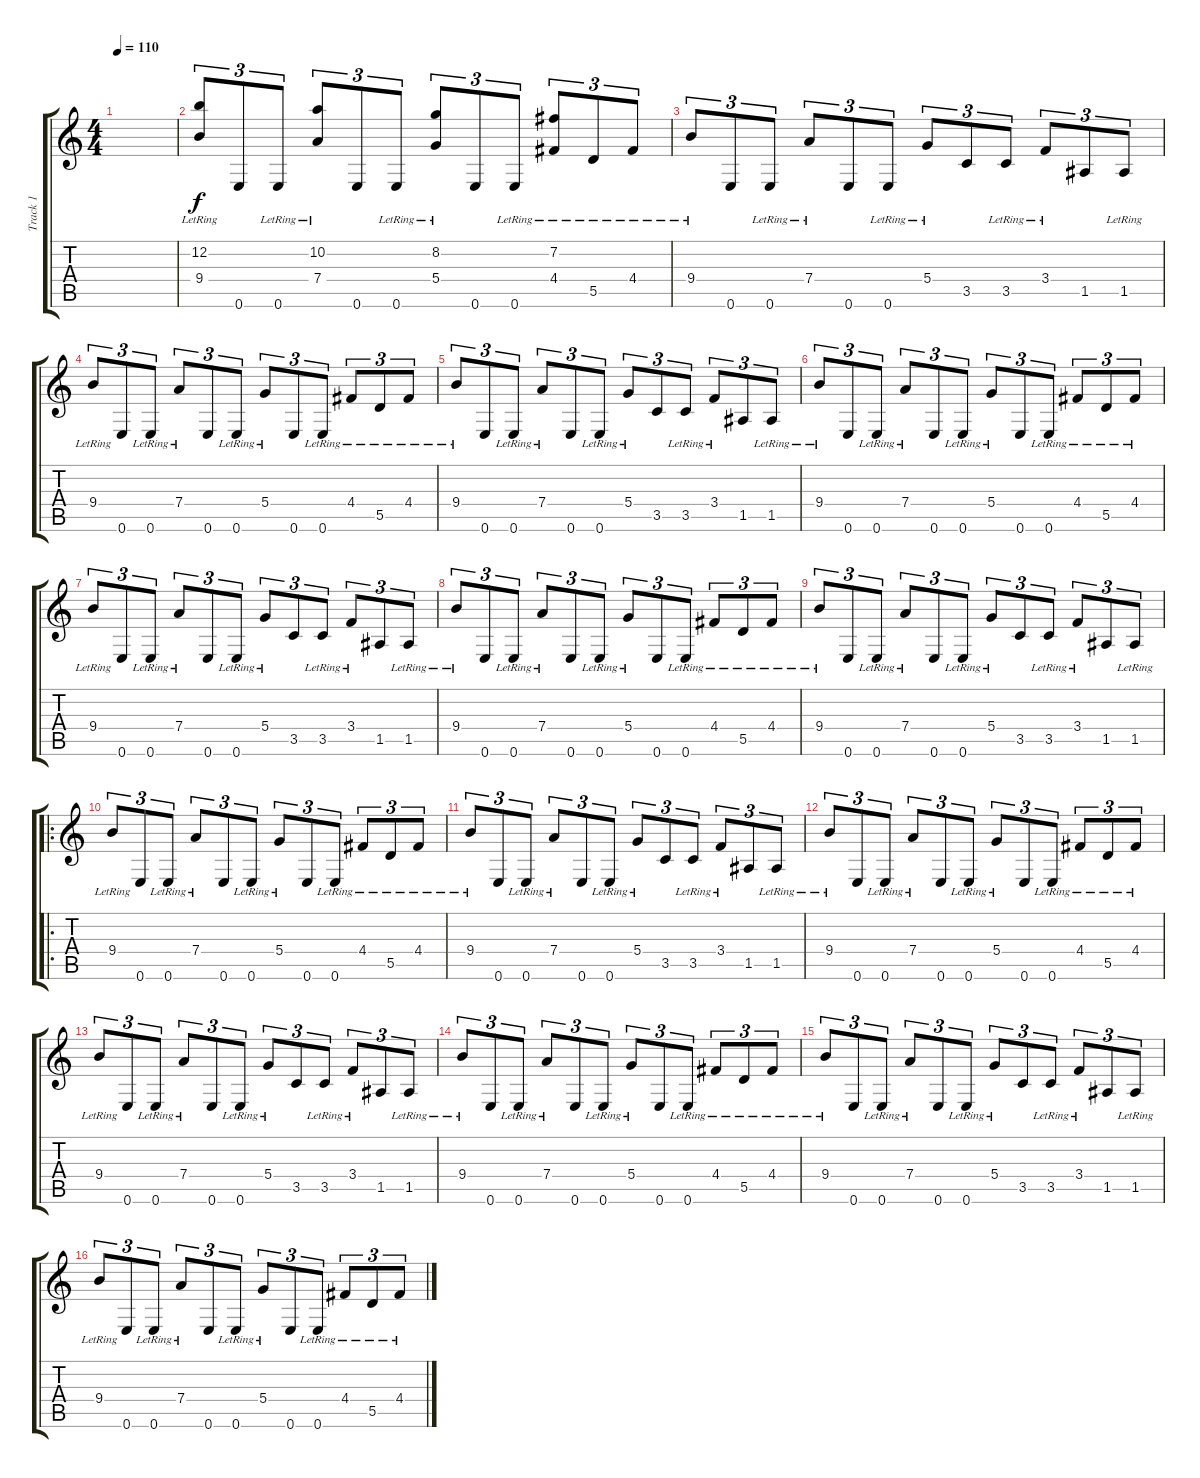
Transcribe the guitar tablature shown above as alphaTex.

\track ("Track 1" "Track 1") {instrument acousticguitarsteel}
\staff {score tabs}
\tuning (E4 B3 G3 D3 A2 E2) {hide}
\ts (4 4)
\tempo 110
\clef g2
\ks c
|
(12.2{lr} 9.4{lr}).8{tu (3 2)} 0.6.8{tu (3 2)} 0.6{lr}.8{tu (3 2)} (10.2{lr} 7.4{lr}).8{tu (3 2)} 0.6.8{tu (3 2)} 0.6{lr}.8{tu (3 2)} (8.2{lr} 5.4{lr}).8{tu (3 2)} 0.6.8{tu (3 2)} 0.6{lr}.8{tu (3 2)} (7.2{lr} 4.4{lr}).8{tu (3 2)} 5.5{lr}.8{tu (3 2)} 4.4{lr}.8{tu (3 2)} |
9.4{lr}.8{tu (3 2)} 0.6.8{tu (3 2)} 0.6{lr}.8{tu (3 2)} 7.4{lr}.8{tu (3 2)} 0.6.8{tu (3 2)} 0.6{lr}.8{tu (3 2)} 5.4{lr}.8{tu (3 2)} 3.5.8{tu (3 2)} 3.5{lr}.8{tu (3 2)} 3.4{lr}.8{tu (3 2)} 1.5.8{tu (3 2)} 1.5{lr}.8{tu (3 2)} |
9.4{lr}.8{tu (3 2)} 0.6.8{tu (3 2)} 0.6{lr}.8{tu (3 2)} 7.4{lr}.8{tu (3 2)} 0.6.8{tu (3 2)} 0.6{lr}.8{tu (3 2)} 5.4{lr}.8{tu (3 2)} 0.6.8{tu (3 2)} 0.6{lr}.8{tu (3 2)} 4.4{lr}.8{tu (3 2)} 5.5{lr}.8{tu (3 2)} 4.4{lr}.8{tu (3 2)} |
9.4{lr}.8{tu (3 2)} 0.6.8{tu (3 2)} 0.6{lr}.8{tu (3 2)} 7.4{lr}.8{tu (3 2)} 0.6.8{tu (3 2)} 0.6{lr}.8{tu (3 2)} 5.4{lr}.8{tu (3 2)} 3.5.8{tu (3 2)} 3.5{lr}.8{tu (3 2)} 3.4{lr}.8{tu (3 2)} 1.5.8{tu (3 2)} 1.5{lr}.8{tu (3 2)} |
9.4{lr}.8{tu (3 2)} 0.6.8{tu (3 2)} 0.6{lr}.8{tu (3 2)} 7.4{lr}.8{tu (3 2)} 0.6.8{tu (3 2)} 0.6{lr}.8{tu (3 2)} 5.4{lr}.8{tu (3 2)} 0.6.8{tu (3 2)} 0.6{lr}.8{tu (3 2)} 4.4{lr}.8{tu (3 2)} 5.5{lr}.8{tu (3 2)} 4.4{lr}.8{tu (3 2)} |
9.4{lr}.8{tu (3 2)} 0.6.8{tu (3 2)} 0.6{lr}.8{tu (3 2)} 7.4{lr}.8{tu (3 2)} 0.6.8{tu (3 2)} 0.6{lr}.8{tu (3 2)} 5.4{lr}.8{tu (3 2)} 3.5.8{tu (3 2)} 3.5{lr}.8{tu (3 2)} 3.4{lr}.8{tu (3 2)} 1.5.8{tu (3 2)} 1.5{lr}.8{tu (3 2)} |
9.4{lr}.8{tu (3 2)} 0.6.8{tu (3 2)} 0.6{lr}.8{tu (3 2)} 7.4{lr}.8{tu (3 2)} 0.6.8{tu (3 2)} 0.6{lr}.8{tu (3 2)} 5.4{lr}.8{tu (3 2)} 0.6.8{tu (3 2)} 0.6{lr}.8{tu (3 2)} 4.4{lr}.8{tu (3 2)} 5.5{lr}.8{tu (3 2)} 4.4{lr}.8{tu (3 2)} |
9.4{lr}.8{tu (3 2)} 0.6.8{tu (3 2)} 0.6{lr}.8{tu (3 2)} 7.4{lr}.8{tu (3 2)} 0.6.8{tu (3 2)} 0.6{lr}.8{tu (3 2)} 5.4{lr}.8{tu (3 2)} 3.5.8{tu (3 2)} 3.5{lr}.8{tu (3 2)} 3.4{lr}.8{tu (3 2)} 1.5.8{tu (3 2)} 1.5{lr}.8{tu (3 2)} |
\ro
9.4{lr}.8{tu (3 2)} 0.6.8{tu (3 2)} 0.6{lr}.8{tu (3 2)} 7.4{lr}.8{tu (3 2)} 0.6.8{tu (3 2)} 0.6{lr}.8{tu (3 2)} 5.4{lr}.8{tu (3 2)} 0.6.8{tu (3 2)} 0.6{lr}.8{tu (3 2)} 4.4{lr}.8{tu (3 2)} 5.5{lr}.8{tu (3 2)} 4.4{lr}.8{tu (3 2)} |
9.4{lr}.8{tu (3 2)} 0.6.8{tu (3 2)} 0.6{lr}.8{tu (3 2)} 7.4{lr}.8{tu (3 2)} 0.6.8{tu (3 2)} 0.6{lr}.8{tu (3 2)} 5.4{lr}.8{tu (3 2)} 3.5.8{tu (3 2)} 3.5{lr}.8{tu (3 2)} 3.4{lr}.8{tu (3 2)} 1.5.8{tu (3 2)} 1.5{lr}.8{tu (3 2)} |
9.4{lr}.8{tu (3 2)} 0.6.8{tu (3 2)} 0.6{lr}.8{tu (3 2)} 7.4{lr}.8{tu (3 2)} 0.6.8{tu (3 2)} 0.6{lr}.8{tu (3 2)} 5.4{lr}.8{tu (3 2)} 0.6.8{tu (3 2)} 0.6{lr}.8{tu (3 2)} 4.4{lr}.8{tu (3 2)} 5.5{lr}.8{tu (3 2)} 4.4{lr}.8{tu (3 2)} |
9.4{lr}.8{tu (3 2)} 0.6.8{tu (3 2)} 0.6{lr}.8{tu (3 2)} 7.4{lr}.8{tu (3 2)} 0.6.8{tu (3 2)} 0.6{lr}.8{tu (3 2)} 5.4{lr}.8{tu (3 2)} 3.5.8{tu (3 2)} 3.5{lr}.8{tu (3 2)} 3.4{lr}.8{tu (3 2)} 1.5.8{tu (3 2)} 1.5{lr}.8{tu (3 2)} |
9.4{lr}.8{tu (3 2)} 0.6.8{tu (3 2)} 0.6{lr}.8{tu (3 2)} 7.4{lr}.8{tu (3 2)} 0.6.8{tu (3 2)} 0.6{lr}.8{tu (3 2)} 5.4{lr}.8{tu (3 2)} 0.6.8{tu (3 2)} 0.6{lr}.8{tu (3 2)} 4.4{lr}.8{tu (3 2)} 5.5{lr}.8{tu (3 2)} 4.4{lr}.8{tu (3 2)} |
9.4{lr}.8{tu (3 2)} 0.6.8{tu (3 2)} 0.6{lr}.8{tu (3 2)} 7.4{lr}.8{tu (3 2)} 0.6.8{tu (3 2)} 0.6{lr}.8{tu (3 2)} 5.4{lr}.8{tu (3 2)} 3.5.8{tu (3 2)} 3.5{lr}.8{tu (3 2)} 3.4{lr}.8{tu (3 2)} 1.5.8{tu (3 2)} 1.5{lr}.8{tu (3 2)} |
9.4{lr}.8{tu (3 2)} 0.6.8{tu (3 2)} 0.6{lr}.8{tu (3 2)} 7.4{lr}.8{tu (3 2)} 0.6.8{tu (3 2)} 0.6{lr}.8{tu (3 2)} 5.4{lr}.8{tu (3 2)} 0.6.8{tu (3 2)} 0.6{lr}.8{tu (3 2)} 4.4{lr}.8{tu (3 2)} 5.5{lr}.8{tu (3 2)} 4.4{lr}.8{tu (3 2)}
